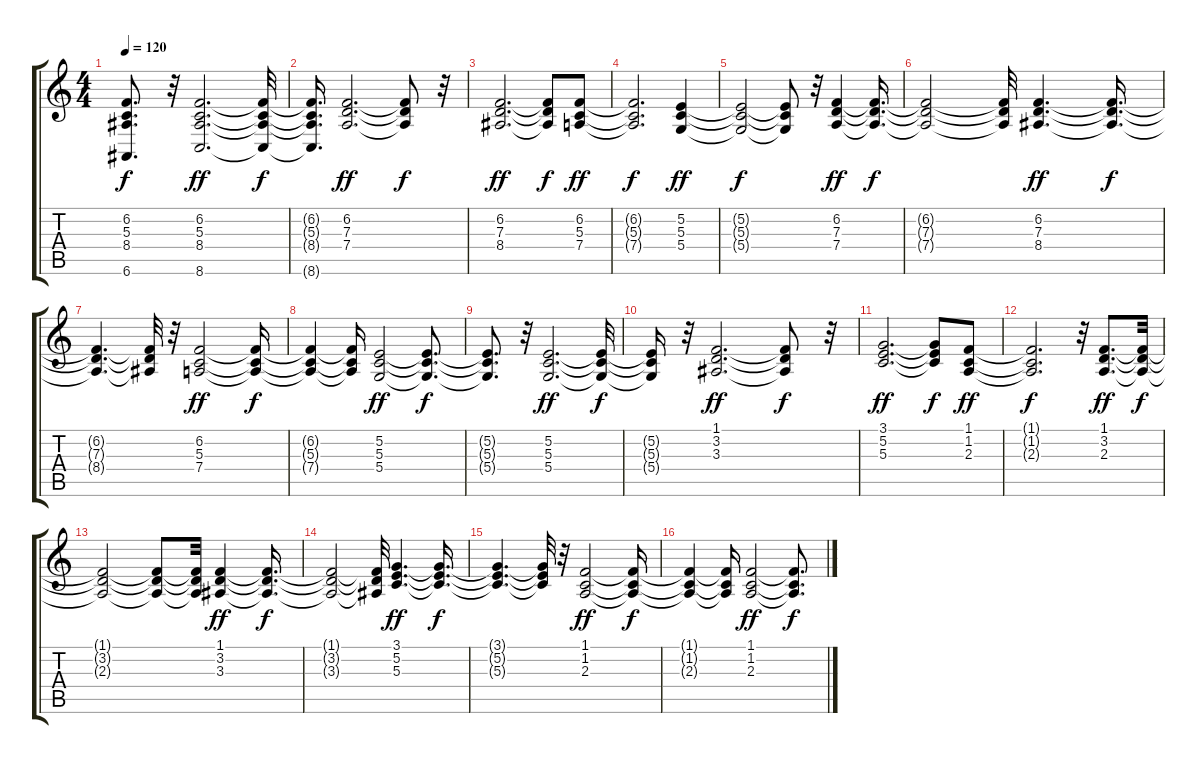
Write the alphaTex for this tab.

\track "" {instrument electricpiano2}
\staff {score tabs}
\tuning (E4 B3 G3 D3 A2 E2) {hide}
\ts (4 4)
\tempo 120
\clef g2
\ks c
(6.2{t} 5.3{t} 8.4{t} 6.6{t}).8{d dy f} r.32 (6.2 5.3 8.4 8.6).2{d dy ff} (6.2{t} 5.3{t} 8.4{t} 8.6{t}).32{dy f} |
(6.2{t} 5.3{t} 8.4{t} 8.6{t}).16{d} (6.2 7.3 7.4).2{d dy ff instrument electricpiano2} (6.2{t} 7.3{t} 7.4{t}).8{dy f} r.32 |
(6.2 7.3 8.4).2{d dy ff} (6.2{t} 7.3{t} 8.4{t}).8{dy f} (6.2 5.3 7.4).8{dy ff} |
(6.2{t} 5.3{t} 7.4{t}).2{d dy f} (5.2 5.3 5.4).4{dy ff} |
(5.2{t} 5.3{t} 5.4{t}).2{dy f} (5.2{t} 5.3{t} 5.4{t}).8 r.32 (6.2 7.3 7.4).4{dy ff} (6.2{t} 7.3{t} 7.4{t}).16{d dy f} |
(6.2{t} 7.3{t} 7.4{t}).2 (6.2{t} 7.3{t} 7.4{t}).32 (6.2 7.3 8.4).4{d dy ff} (6.2{t} 7.3{t} 8.4{t}).16{d dy f} |
(6.2{t} 7.3{t} 8.4{t}).4{d} (6.2{t} 7.3{t} 8.4{t}).32 r.32 (6.2 5.3 7.4).2{dy ff} (6.2{t} 5.3{t} 7.4{t}).16{dy f} |
(6.2{t} 5.3{t} 7.4{t}).4 (6.2{t} 5.3{t} 7.4{t}).16 (5.2 5.3 5.4).2{dy ff} (5.2{t} 5.3{t} 5.4{t}).8{d dy f} |
(5.2{t} 5.3{t} 5.4{t}).8{d} r.32 (5.2 5.3 5.4).2{d dy ff} (5.2{t} 5.3{t} 5.4{t}).32{dy f} |
(5.2{t} 5.3{t} 5.4{t}).16 r.32 (1.1 3.2 3.3).2{d dy ff instrument acousticgrandpiano} (1.1{t} 3.2{t} 3.3{t}).8{dy f} r.32 |
(3.1 5.2 5.3).2{d dy ff} (3.1{t} 5.2{t} 5.3{t}).8{dy f} (1.1 1.2 2.3).8{dy ff} |
(1.1{t} 1.2{t} 2.3{t}).2{d dy f} r.32 (1.1 3.2 2.3).8{d dy ff} (1.1{t} 3.2{t} 2.3{t}).32{dy f} |
(1.1{t} 3.2{t} 2.3{t}).2 (1.1{t} 3.2{t} 2.3{t}).8 (1.1{t} 3.2{t} 2.3{t}).32 (1.1 3.2 3.3).4{dy ff} (1.1{t} 3.2{t} 3.3{t}).16{d dy f} |
(1.1{t} 3.2{t} 3.3{t}).2 (1.1{t} 3.2{t} 3.3{t}).32 (3.1 5.2 5.3).4{d dy ff} (3.1{t} 5.2{t} 5.3{t}).16{d dy f} |
(3.1{t} 5.2{t} 5.3{t}).4{d} (3.1{t} 5.2{t} 5.3{t}).32 r.32 (1.1 1.2 2.3).2{dy ff} (1.1{t} 1.2{t} 2.3{t}).16{dy f} |
(1.1{t} 1.2{t} 2.3{t}).4 (1.1{t} 1.2{t} 2.3{t}).16 (1.1 1.2 2.3).2{dy ff} (1.1{t} 1.2{t} 2.3{t}).8{d dy f}
